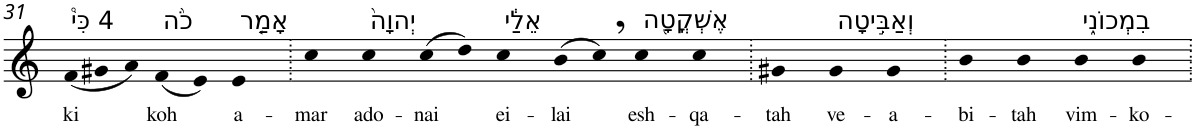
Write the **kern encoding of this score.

**kern	**text
*part1	*part1
*staff1	*staff1
*I"Piano	*
*I'Pno	*
!!LO:PB:g=z
*clefG2	*
*k[]	*
=31	=31
!LO:TX:a:t=4 כִּי֩	!
!	!LO:LY:b
(12f	ki
12g#X	.
12a)	.
!LO:TX:a:t=כֹ֨ה	!
!	!LO:LY:b
(8f	koh
8e)	.
!LO:TX:a:t=אָמַ֤ר	!
!	!LO:LY:b
4e	a-
=32.	=32.
!	!LO:LY:b
4cc	-mar
!LO:TX:a:t=יְהוָה֙	!
!	!LO:LY:b
4cc	ado-
!	!LO:LY:b
(8cc	-nai
8dd)	.
!LO:TX:a:t=אֵלַ֔י	!
!	!LO:LY:b
4cc	ei-
!	!LO:LY:b
(8b	-lai
8cc,)	.
!LO:TX:a:t=אֶשְׁקֳטָ֖ה	!
!	!LO:LY:b
4cc	esh-
!	!LO:LY:b
4cc	-qa-
=33.	=33.
!	!LO:LY:b
4g#X	-tah
!LO:TX:a:t=וְאַבִּ֣יטָה	!
!	!LO:LY:b
4g#	ve-
!	!LO:LY:b
4g#	-a-
=34.	=34.
!	!LO:LY:b
4b	-bi-
!	!LO:LY:b
4b	-tah
!LO:TX:a:t=בִמְכוֹנִ֑י	!
!	!LO:LY:b
4b	vim-
!	!LO:LY:b
4b	-ko-
=.	=.
*-	*-
